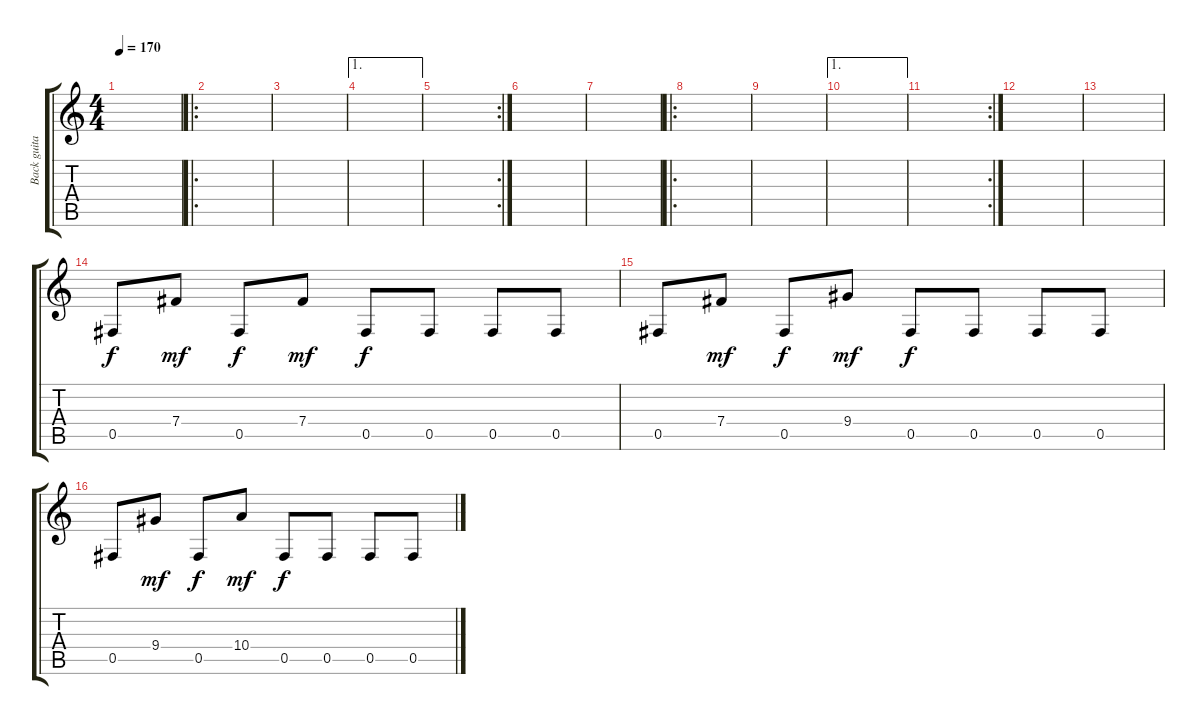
\track ("Back guitar" "Back guita") {instrument acousticguitarsteel}
\staff {score tabs}
\tuning (Db4 Ab3 E3 B2 Gb2 B1) {hide}
\ts (4 4)
\tempo 170
\clef g2
\ks c
|
\ro
|
|
\ae 1
|
\rc 2
|
|
|
\ro
|
|
\ae 1
|
\rc 2
|
|
|
0.5.8 7.4.8{dy mf} 0.5.8{dy f} 7.4.8{dy mf} 0.5.8{dy f} 0.5.8 0.5.8 0.5.8 |
0.5.8 7.4.8{dy mf} 0.5.8{dy f} 9.4.8{dy mf} 0.5.8{dy f} 0.5.8 0.5.8 0.5.8 |
0.5.8 9.4.8{dy mf} 0.5.8{dy f} 10.4.8{dy mf} 0.5.8{dy f} 0.5.8 0.5.8 0.5.8
